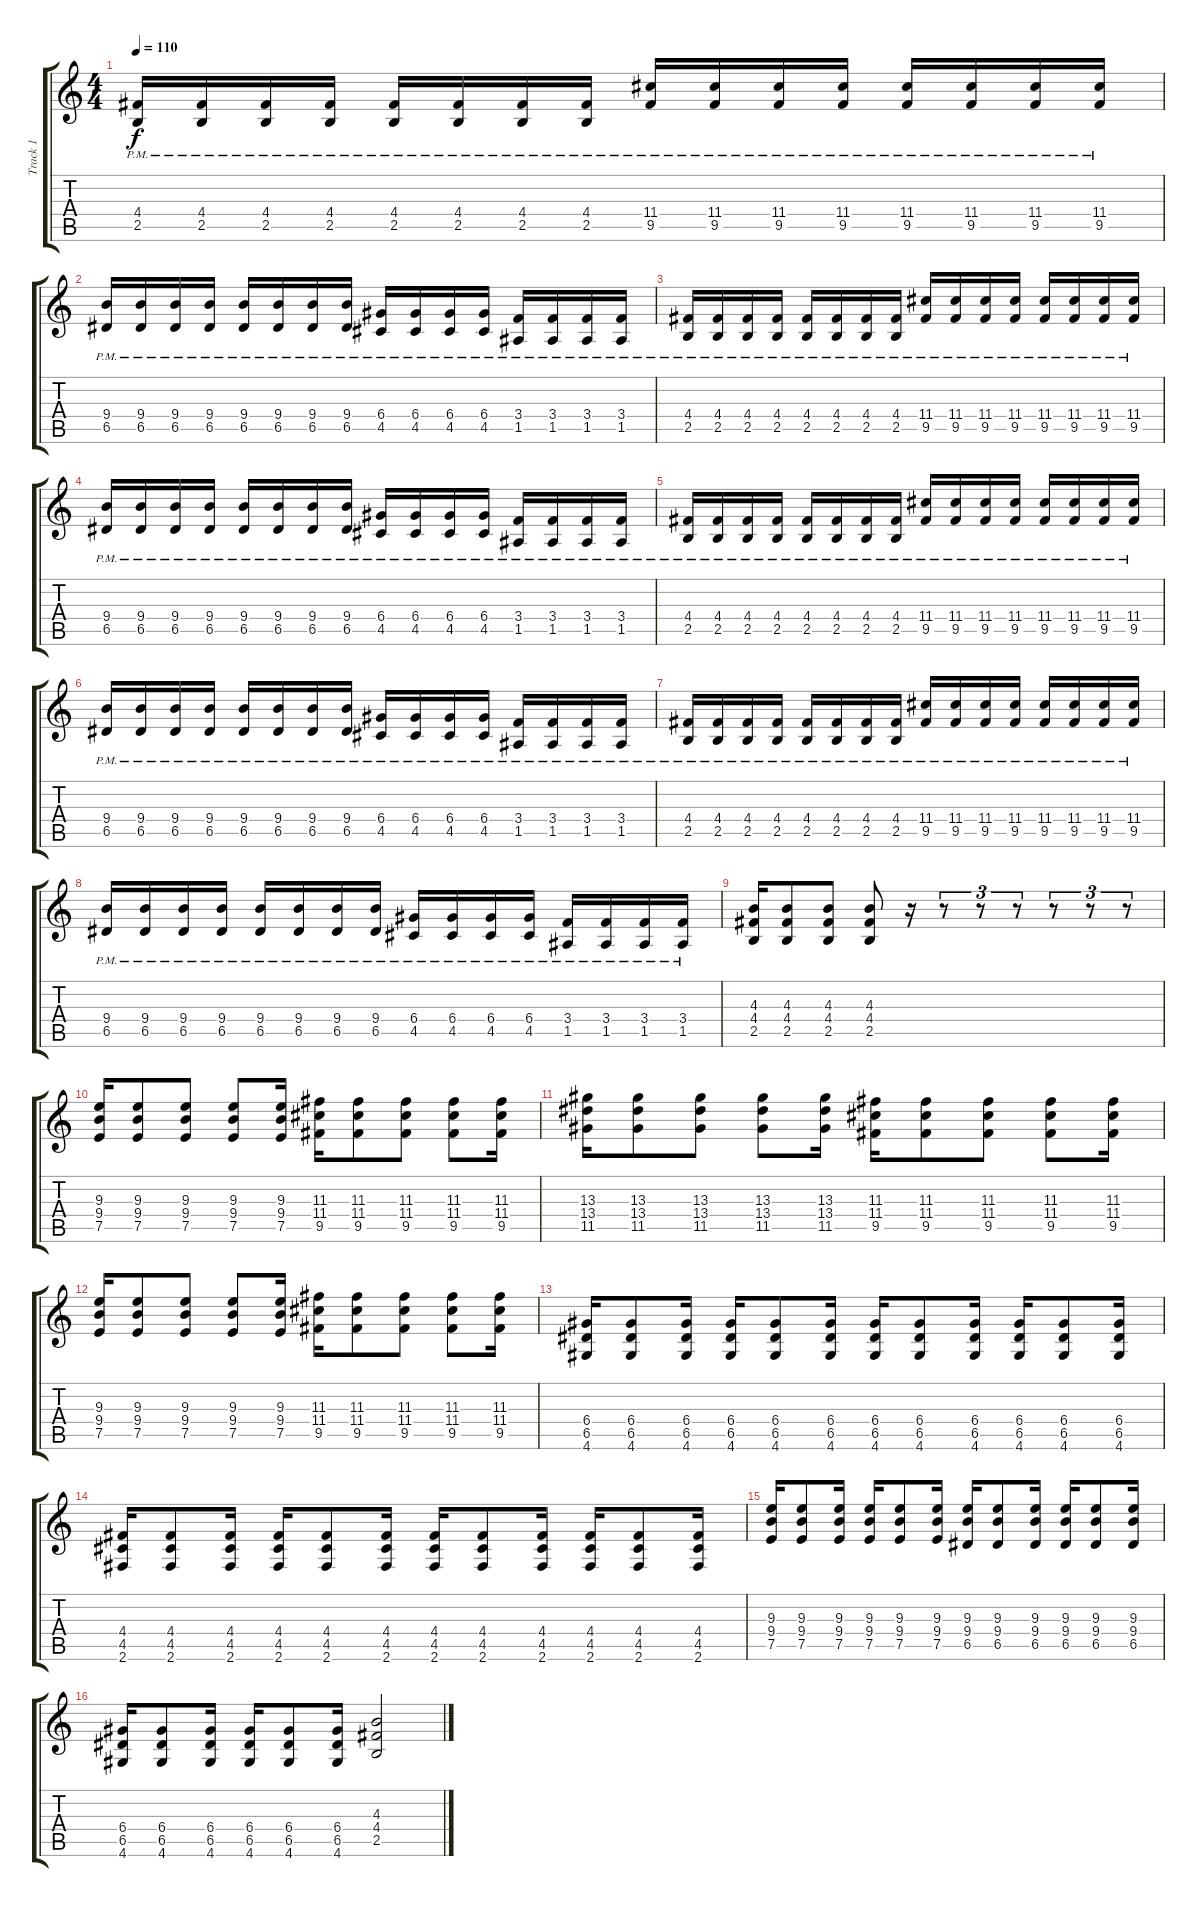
\track ("Track 1" "Track 1") {instrument distortionguitar}
\staff {score tabs}
\tuning (E4 B3 G3 D3 A2 E2) {hide}
\ts (4 4)
\tempo 110
\clef g2
\ks c
(4.4{pm} 2.5{pm}).16{dy f} (4.4{pm} 2.5{pm}).16 (4.4{pm} 2.5{pm}).16 (4.4{pm} 2.5{pm}).16 (4.4{pm} 2.5{pm}).16 (4.4{pm} 2.5{pm}).16 (4.4{pm} 2.5{pm}).16 (4.4{pm} 2.5{pm}).16 (11.4{pm} 9.5{pm}).16 (11.4{pm} 9.5{pm}).16 (11.4{pm} 9.5{pm}).16 (11.4{pm} 9.5{pm}).16 (11.4{pm} 9.5{pm}).16 (11.4{pm} 9.5{pm}).16 (11.4{pm} 9.5{pm}).16 (11.4{pm} 9.5{pm}).16 |
(9.4{pm} 6.5{pm}).16 (9.4{pm} 6.5{pm}).16 (9.4{pm} 6.5{pm}).16 (9.4{pm} 6.5{pm}).16 (9.4{pm} 6.5{pm}).16 (9.4{pm} 6.5{pm}).16 (9.4{pm} 6.5{pm}).16 (9.4{pm} 6.5{pm}).16 (6.4{pm} 4.5{pm}).16 (6.4{pm} 4.5{pm}).16 (6.4{pm} 4.5{pm}).16 (6.4{pm} 4.5{pm}).16 (3.4{pm} 1.5{pm}).16 (3.4{pm} 1.5{pm}).16 (3.4{pm} 1.5{pm}).16 (3.4{pm} 1.5{pm}).16 |
(4.4{pm} 2.5{pm}).16 (4.4{pm} 2.5{pm}).16 (4.4{pm} 2.5{pm}).16 (4.4{pm} 2.5{pm}).16 (4.4{pm} 2.5{pm}).16 (4.4{pm} 2.5{pm}).16 (4.4{pm} 2.5{pm}).16 (4.4{pm} 2.5{pm}).16 (11.4{pm} 9.5{pm}).16 (11.4{pm} 9.5{pm}).16 (11.4{pm} 9.5{pm}).16 (11.4{pm} 9.5{pm}).16 (11.4{pm} 9.5{pm}).16 (11.4{pm} 9.5{pm}).16 (11.4{pm} 9.5{pm}).16 (11.4{pm} 9.5{pm}).16 |
(9.4{pm} 6.5{pm}).16 (9.4{pm} 6.5{pm}).16 (9.4{pm} 6.5{pm}).16 (9.4{pm} 6.5{pm}).16 (9.4{pm} 6.5{pm}).16 (9.4{pm} 6.5{pm}).16 (9.4{pm} 6.5{pm}).16 (9.4{pm} 6.5{pm}).16 (6.4{pm} 4.5{pm}).16 (6.4{pm} 4.5{pm}).16 (6.4{pm} 4.5{pm}).16 (6.4{pm} 4.5{pm}).16 (3.4{pm} 1.5{pm}).16 (3.4{pm} 1.5{pm}).16 (3.4{pm} 1.5{pm}).16 (3.4{pm} 1.5{pm}).16 |
(4.4{pm} 2.5{pm}).16 (4.4{pm} 2.5{pm}).16 (4.4{pm} 2.5{pm}).16 (4.4{pm} 2.5{pm}).16 (4.4{pm} 2.5{pm}).16 (4.4{pm} 2.5{pm}).16 (4.4{pm} 2.5{pm}).16 (4.4{pm} 2.5{pm}).16 (11.4{pm} 9.5{pm}).16 (11.4{pm} 9.5{pm}).16 (11.4{pm} 9.5{pm}).16 (11.4{pm} 9.5{pm}).16 (11.4{pm} 9.5{pm}).16 (11.4{pm} 9.5{pm}).16 (11.4{pm} 9.5{pm}).16 (11.4{pm} 9.5{pm}).16 |
(9.4{pm} 6.5{pm}).16 (9.4{pm} 6.5{pm}).16 (9.4{pm} 6.5{pm}).16 (9.4{pm} 6.5{pm}).16 (9.4{pm} 6.5{pm}).16 (9.4{pm} 6.5{pm}).16 (9.4{pm} 6.5{pm}).16 (9.4{pm} 6.5{pm}).16 (6.4{pm} 4.5{pm}).16 (6.4{pm} 4.5{pm}).16 (6.4{pm} 4.5{pm}).16 (6.4{pm} 4.5{pm}).16 (3.4{pm} 1.5{pm}).16 (3.4{pm} 1.5{pm}).16 (3.4{pm} 1.5{pm}).16 (3.4{pm} 1.5{pm}).16 |
(4.4{pm} 2.5{pm}).16 (4.4{pm} 2.5{pm}).16 (4.4{pm} 2.5{pm}).16 (4.4{pm} 2.5{pm}).16 (4.4{pm} 2.5{pm}).16 (4.4{pm} 2.5{pm}).16 (4.4{pm} 2.5{pm}).16 (4.4{pm} 2.5{pm}).16 (11.4{pm} 9.5{pm}).16 (11.4{pm} 9.5{pm}).16 (11.4{pm} 9.5{pm}).16 (11.4{pm} 9.5{pm}).16 (11.4{pm} 9.5{pm}).16 (11.4{pm} 9.5{pm}).16 (11.4{pm} 9.5{pm}).16 (11.4{pm} 9.5{pm}).16 |
(9.4{pm} 6.5{pm}).16 (9.4{pm} 6.5{pm}).16 (9.4{pm} 6.5{pm}).16 (9.4{pm} 6.5{pm}).16 (9.4{pm} 6.5{pm}).16 (9.4{pm} 6.5{pm}).16 (9.4{pm} 6.5{pm}).16 (9.4{pm} 6.5{pm}).16 (6.4{pm} 4.5{pm}).16 (6.4{pm} 4.5{pm}).16 (6.4{pm} 4.5{pm}).16 (6.4{pm} 4.5{pm}).16 (3.4{pm} 1.5{pm}).16 (3.4{pm} 1.5{pm}).16 (3.4{pm} 1.5{pm}).16 (3.4{pm} 1.5{pm}).16 |
(4.3 4.4 2.5).16 (4.3 4.4 2.5).8 (4.3 4.4 2.5).8 (4.3 4.4 2.5).8 r.16 r.8{tu (3 2)} r.8{tu (3 2)} r.8{tu (3 2)} r.8{tu (3 2)} r.8{tu (3 2)} r.8{tu (3 2)} |
(9.3 9.4 7.5).16 (9.3 9.4 7.5).8 (9.3 9.4 7.5).8 (9.3 9.4 7.5).8 (9.3 9.4 7.5).16 (11.3 11.4 9.5).16 (11.3 11.4 9.5).8 (11.3 11.4 9.5).8 (11.3 11.4 9.5).8 (11.3 11.4 9.5).16 |
(13.3 13.4 11.5).16 (13.3 13.4 11.5).8 (13.3 13.4 11.5).8 (13.3 13.4 11.5).8 (13.3 13.4 11.5).16 (11.3 11.4 9.5).16 (11.3 11.4 9.5).8 (11.3 11.4 9.5).8 (11.3 11.4 9.5).8 (11.3 11.4 9.5).16 |
(9.3 9.4 7.5).16 (9.3 9.4 7.5).8 (9.3 9.4 7.5).8 (9.3 9.4 7.5).8 (9.3 9.4 7.5).16 (11.3 11.4 9.5).16 (11.3 11.4 9.5).8 (11.3 11.4 9.5).8 (11.3 11.4 9.5).8 (11.3 11.4 9.5).16 |
(6.4 6.5 4.6).16 (6.4 6.5 4.6).8 (6.4 6.5 4.6).16 (6.4 6.5 4.6).16 (6.4 6.5 4.6).8 (6.4 6.5 4.6).16 (6.4 6.5 4.6).16 (6.4 6.5 4.6).8 (6.4 6.5 4.6).16 (6.4 6.5 4.6).16 (6.4 6.5 4.6).8 (6.4 6.5 4.6).16 |
(4.4 4.5 2.6).16 (4.4 4.5 2.6).8 (4.4 4.5 2.6).16 (4.4 4.5 2.6).16 (4.4 4.5 2.6).8 (4.4 4.5 2.6).16 (4.4 4.5 2.6).16 (4.4 4.5 2.6).8 (4.4 4.5 2.6).16 (4.4 4.5 2.6).16 (4.4 4.5 2.6).8 (4.4 4.5 2.6).16 |
(9.3 9.4 7.5).16 (9.3 9.4 7.5).8 (9.3 9.4 7.5).16 (9.3 9.4 7.5).16 (9.3 9.4 7.5).8 (9.3 9.4 7.5).16 (9.3 9.4 6.5).16 (9.3 9.4 6.5).8 (9.3 9.4 6.5).16 (9.3 9.4 6.5).16 (9.3 9.4 6.5).8 (9.3 9.4 6.5).16 |
(6.4 6.5 4.6).16 (6.4 6.5 4.6).8 (6.4 6.5 4.6).16 (6.4 6.5 4.6).16 (6.4 6.5 4.6).8 (6.4 6.5 4.6).16 (4.3 4.4 2.5).2
